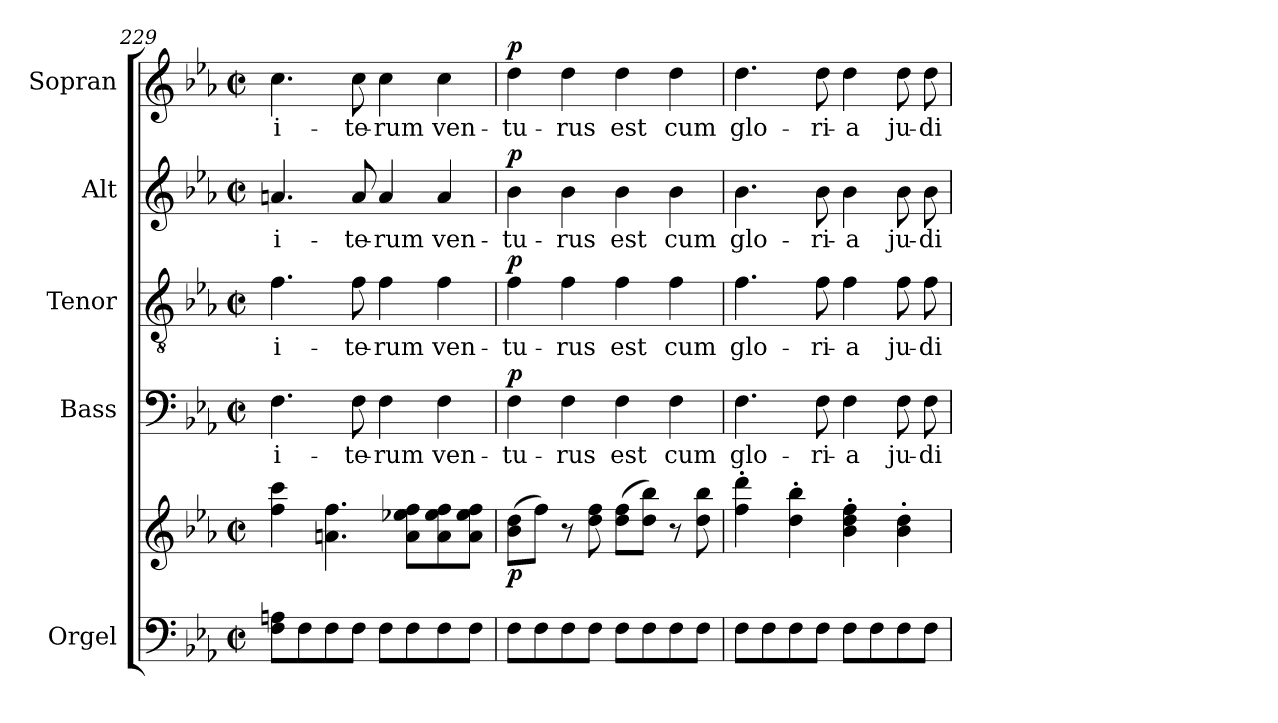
**kern	**kern	**dynam	**kern	**text	**dynam	**kern	**text	**dynam	**kern	**text	**dynam	**kern	**text	**dynam
*part5	*part5	*part5	*part4	*part4	*part4	*part3	*part3	*part3	*part2	*part2	*part2	*part1	*part1	*part1
*staff6	*staff5	*staff5/6	*staff4	*staff4	*staff4	*staff3	*staff3	*staff3	*staff2	*staff2	*staff2	*staff1	*staff1	*staff1
*I"Orgel	*	*	*I"Bass	*	*	*I"Tenor	*	*	*I"Alt	*	*	*I"Sopran	*	*
*I'Org.	*	*	*I'B.	*	*	*I'T.	*	*	*I'A.	*	*	*I'S.	*	*
*clefF4	*clefG2	*	*clefF4	*	*	*clefGv2	*	*	*clefG2	*	*	*clefG2	*	*
*k[b-e-a-]	*k[b-e-a-]	*	*k[b-e-a-]	*	*	*k[b-e-a-]	*	*	*k[b-e-a-]	*	*	*k[b-e-a-]	*	*
*E-:	*E-:	*	*E-:	*	*	*E-:	*	*	*E-:	*	*	*E-:	*	*
*M2/2	*M2/2	*	*M2/2	*	*	*M2/2	*	*	*M2/2	*	*	*M2/2	*	*
*met(c|)	*met(c|)	*	*met(c|)	*	*	*met(c|)	*	*	*met(c|)	*	*	*met(c|)	*	*
=229	=229	=229	=229	=229	=229	=229	=229	=229	=229	=229	=229	=229	=229	=229
!	!	!	!	!LO:LY:b	!	!	!LO:LY:b	!	!	!LO:LY:b	!	!	!LO:LY:b	!
8F\ 8An\L	4ff\ 4ccc\	.	4.F\	i-	.	4.f\	i-	.	4.an/	i-	.	4.cc\	i-	.
8F\	.	.	.	.	.	.	.	.	.	.	.	.	.	.
8F\	4.an\ 4.ff\	.	.	.	.	.	.	.	.	.	.	.	.	.
!	!	!	!	!LO:LY:b	!	!	!LO:LY:b	!	!	!LO:LY:b	!	!	!LO:LY:b	!
8F\J	.	.	8F\	-te-	.	8f\	-te-	.	8a/	-te-	.	8cc\	-te-	.
!	!	!	!	!LO:LY:b	!	!	!LO:LY:b	!	!	!LO:LY:b	!	!	!LO:LY:b	!
8F\L	.	.	4F\	-rum	.	4f\	-rum	.	4a/	-rum	.	4cc\	-rum	.
8F\	8a\ 8ee-X\ 8ff\L	.	.	.	.	.	.	.	.	.	.	.	.	.
!	!	!	!	!LO:LY:b	!	!	!LO:LY:b	!	!	!LO:LY:b	!	!	!LO:LY:b	!
8F\	8a\ 8ee-\ 8ff\	.	4F\	ven-	.	4f\	ven-	.	4a/	ven-	.	4cc\	ven-	.
8F\J	8a\ 8ee-\ 8ff\J	.	.	.	.	.	.	.	.	.	.	.	.	.
=230	=230	=230	=230	=230	=230	=230	=230	=230	=230	=230	=230	=230	=230	=230
!	!	!LO:DY:b	!	!LO:LY:b	!LO:DY:a	!	!LO:LY:b	!LO:DY:a	!	!LO:LY:b	!LO:DY:a	!	!LO:LY:b	!LO:DY:a
8F\L	(>8b-\ 8dd\L	p	4F\	-tu-	p	4f\	-tu-	p	4b-\	-tu-	p	4dd\	-tu-	p
8F\	8ff\J)	.	.	.	.	.	.	.	.	.	.	.	.	.
!	!	!	!	!LO:LY:b	!	!	!LO:LY:b	!	!	!LO:LY:b	!	!	!LO:LY:b	!
8F\	8r	.	4F\	-rus	.	4f\	-rus	.	4b-\	-rus	.	4dd\	-rus	.
8F\J	8dd\ 8ff\	.	.	.	.	.	.	.	.	.	.	.	.	.
!	!	!	!	!LO:LY:b	!	!	!LO:LY:b	!	!	!LO:LY:b	!	!	!LO:LY:b	!
8F\L	(>8dd\ 8ff\L	.	4F\	est	.	4f\	est	.	4b-\	est	.	4dd\	est	.
8F\	8dd\ 8bb-\J)	.	.	.	.	.	.	.	.	.	.	.	.	.
!	!	!	!	!LO:LY:b	!	!	!LO:LY:b	!	!	!LO:LY:b	!	!	!LO:LY:b	!
8F\	8r	.	4F\	cum	.	4f\	cum	.	4b-\	cum	.	4dd\	cum	.
8F\J	8dd\ 8bb-\	.	.	.	.	.	.	.	.	.	.	.	.	.
=231	=231	=231	=231	=231	=231	=231	=231	=231	=231	=231	=231	=231	=231	=231
!	!	!	!	!LO:LY:b	!	!	!LO:LY:b	!	!	!LO:LY:b	!	!	!LO:LY:b	!
8F\L	4ff\'> 4ddd\'>	.	4.F\	glo-	.	4.f\	glo-	.	4.b-\	glo-	.	4.dd\	glo-	.
8F\	.	.	.	.	.	.	.	.	.	.	.	.	.	.
8F\	4dd\'> 4bb-\'>	.	.	.	.	.	.	.	.	.	.	.	.	.
!	!	!	!	!LO:LY:b	!	!	!LO:LY:b	!	!	!LO:LY:b	!	!	!LO:LY:b	!
8F\J	.	.	8F\	-ri-	.	8f\	-ri-	.	8b-\	-ri-	.	8dd\	-ri-	.
!	!	!	!	!LO:LY:b	!	!	!LO:LY:b	!	!	!LO:LY:b	!	!	!LO:LY:b	!
8F\L	4b-\'> 4dd\'> 4ff\'>	.	4F\	-a	.	4f\	-a	.	4b-\	-a	.	4dd\	-a	.
8F\	.	.	.	.	.	.	.	.	.	.	.	.	.	.
!	!	!	!	!LO:LY:b	!	!	!LO:LY:b	!	!	!LO:LY:b	!	!	!LO:LY:b	!
8F\	4b-\'> 4dd\'>	.	8F\	ju-	.	8f\	ju-	.	8b-\	ju-	.	8dd\	ju-	.
!	!	!	!	!LO:LY:b	!	!	!LO:LY:b	!	!	!LO:LY:b	!	!	!LO:LY:b	!
8F\J	.	.	8F\	-di-	.	8f\	-di-	.	8b-\	-di-	.	8dd\	-di-	.
=	=	=	=	=	=	=	=	=	=	=	=	=	=	=
*-	*-	*-	*-	*-	*-	*-	*-	*-	*-	*-	*-	*-	*-	*-
